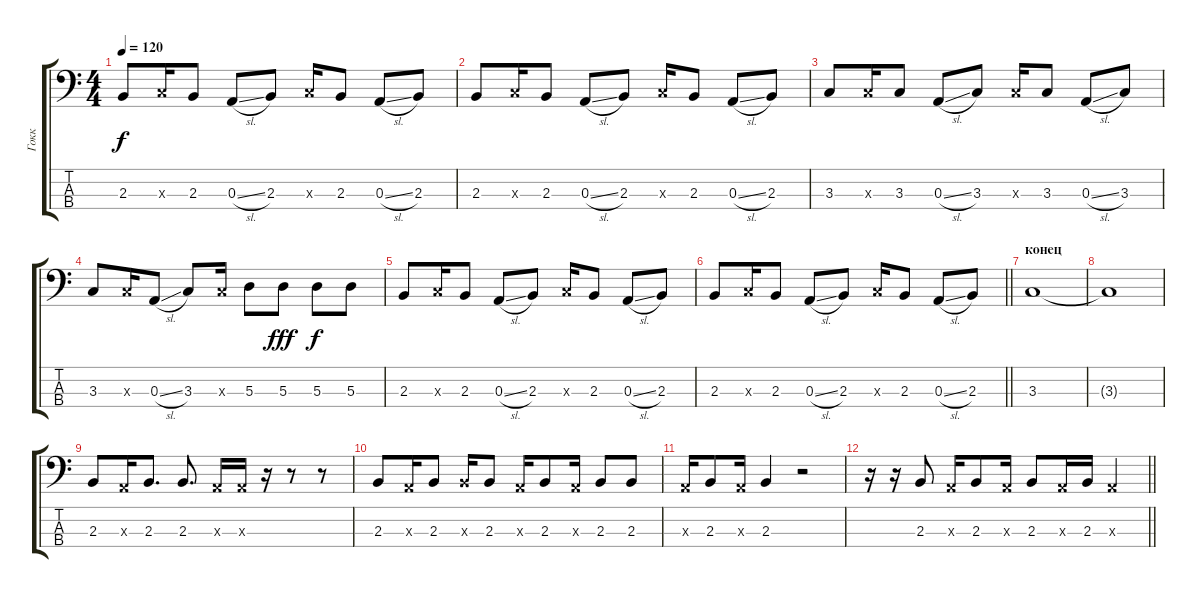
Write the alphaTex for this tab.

\track ("Гокк" "Гокк") {instrument electricbassfinger}
\staff {score tabs}
\tuning (G2 D2 A1 E1) {hide}
\ts (4 4)
\tempo 120
\clef f4
\ks c
2.3.8{dy f} 3.3{x}.16 2.3.8 0.3{sl}.8 2.3.8 3.3{x}.16 2.3.8 0.3{sl}.8 2.3.8 |
2.3.8 3.3{x}.16 2.3.8 0.3{sl}.8 2.3.8 3.3{x}.16 2.3.8 0.3{sl}.8 2.3.8 |
3.3.8 3.3{x}.16 3.3.8 0.3{sl}.8 3.3.8 3.3{x}.16 3.3.8 0.3{sl}.8 3.3.8 |
3.3.8 3.3{x}.16 0.3{sl}.8 3.3.8 3.3{x}.16 5.3.8 5.3.8{dy fff} 5.3.8{dy f} 5.3.8 |
2.3.8 3.3{x}.16 2.3.8 0.3{sl}.8 2.3.8 3.3{x}.16 2.3.8 0.3{sl}.8 2.3.8 |
\barLineRight lightlight
2.3.8 3.3{x}.16 2.3.8 0.3{sl}.8 2.3.8 3.3{x}.16 2.3.8 0.3{sl}.8 2.3.8 |
\section ("" "конец")
3.3.1 |
3.3{t}.1 |
2.3.8 0.3{x}.16 2.3.8{d} 2.3.8{d} 0.3{x}.16 0.3{x}.16 r.16 r.8 r.8 |
2.3.8 0.3{x}.16 2.3.8 2.3{x}.16 2.3.8 0.3{x}.16 2.3.8 0.3{x}.16 2.3.8 2.3.8 |
0.3{x}.16 2.3.8 0.3{x}.16 2.3.4 r.2 |
\barLineRight lightlight
r.16 r.16 2.3.8 0.3{x}.16 2.3.8 0.3{x}.16 2.3.8 0.3{x}.16 2.3.16 0.3{x}.4
